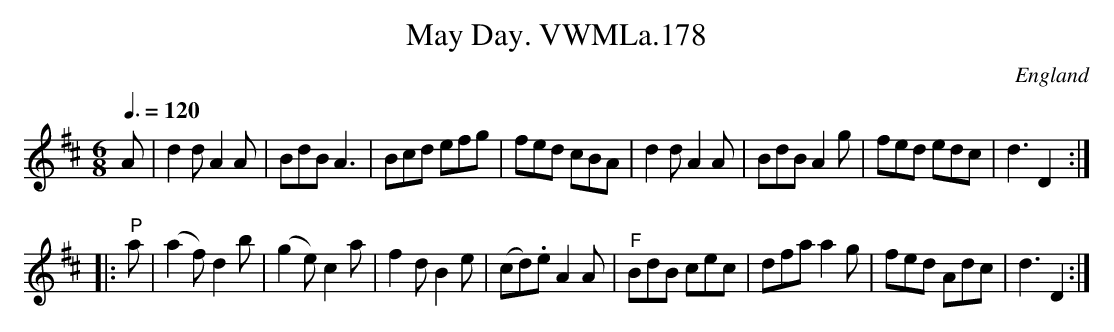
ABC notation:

X:1
T:May Day. VWMLa.178
O:England
M:6/8
L:1/8
Q:3/8=120
K:D major
A|d2d A2A|BdB A3|Bcd efg|fed cBA|\
d2d A2A|BdB A2g|fed edc|d3 D2:|
|:"P"a|(a2f) d2b|(g2e) c2a|f2d B2e|(cd).e A2A|\
"^F"BdB cec|dfa a2g|fed Adc|d3 D2:|
